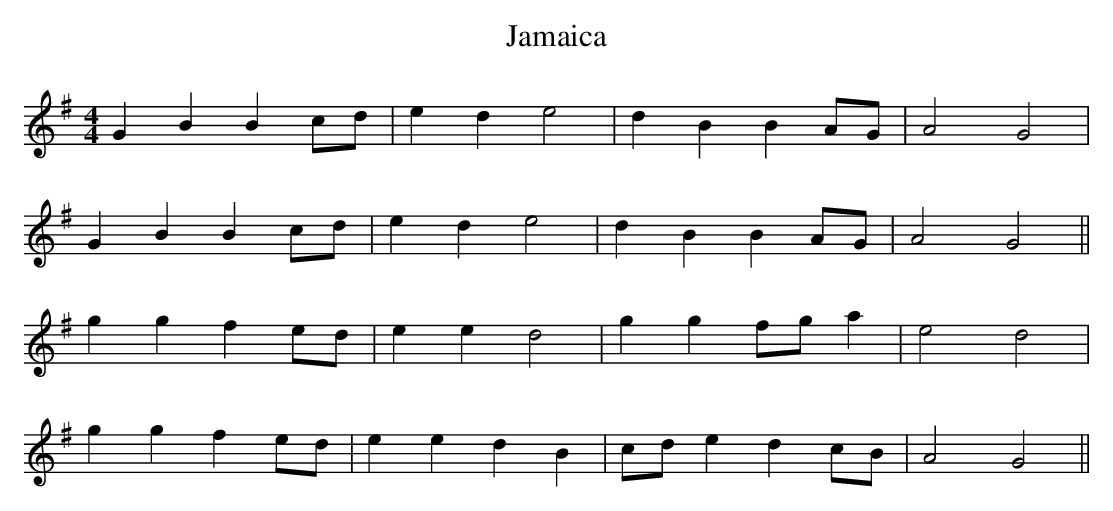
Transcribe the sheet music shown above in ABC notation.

X:1
T:Jamaica
M:4/4
L:1/8
K:G
G2 B2 B2 cd|e2 d2 e4|d2 B2 B2 AG|A4 G4|
G2 B2 B2 cd|e2 d2 e4|d2 B2 B2 AG|A4 G4||
g2 g2 f2 ed|e2 e2 d4|g2 g2 fg a2|e4 d4|
g2 g2 f2 ed|e2 e2 d2 B2|cd e2 d2 cB|A4 G4||
